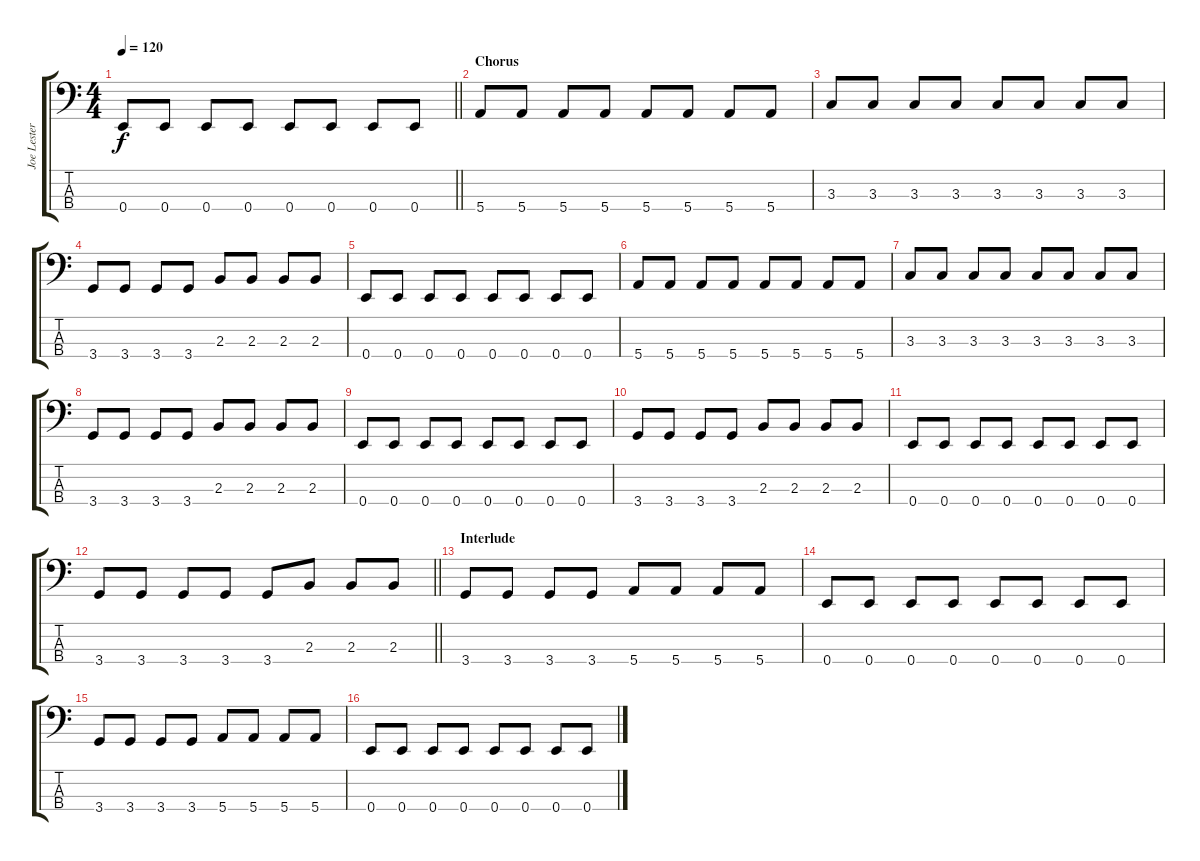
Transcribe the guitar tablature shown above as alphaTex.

\track ("Joe Lester - Bass" "Joe Lester") {instrument electricbasspick}
\staff {score tabs}
\tuning (G2 D2 A1 E1) {hide}
\ts (4 4)
\tempo 120
\clef f4
\barLineRight lightlight
\ks c
0.4.8{dy f} 0.4.8 0.4.8 0.4.8 0.4.8 0.4.8 0.4.8 0.4.8 |
\section ("" "Chorus")
5.4.8 5.4.8 5.4.8 5.4.8 5.4.8 5.4.8 5.4.8 5.4.8 |
3.3.8 3.3.8 3.3.8 3.3.8 3.3.8 3.3.8 3.3.8 3.3.8 |
3.4.8 3.4.8 3.4.8 3.4.8 2.3.8 2.3.8 2.3.8 2.3.8 |
0.4.8 0.4.8 0.4.8 0.4.8 0.4.8 0.4.8 0.4.8 0.4.8 |
5.4.8 5.4.8 5.4.8 5.4.8 5.4.8 5.4.8 5.4.8 5.4.8 |
3.3.8 3.3.8 3.3.8 3.3.8 3.3.8 3.3.8 3.3.8 3.3.8 |
3.4.8 3.4.8 3.4.8 3.4.8 2.3.8 2.3.8 2.3.8 2.3.8 |
0.4.8 0.4.8 0.4.8 0.4.8 0.4.8 0.4.8 0.4.8 0.4.8 |
3.4.8 3.4.8 3.4.8 3.4.8 2.3.8 2.3.8 2.3.8 2.3.8 |
0.4.8 0.4.8 0.4.8 0.4.8 0.4.8 0.4.8 0.4.8 0.4.8 |
\barLineRight lightlight
3.4.8 3.4.8 3.4.8 3.4.8 3.4.8 2.3.8 2.3.8 2.3.8 |
\section ("" "Interlude")
3.4.8 3.4.8 3.4.8 3.4.8 5.4.8 5.4.8 5.4.8 5.4.8 |
0.4.8 0.4.8 0.4.8 0.4.8 0.4.8 0.4.8 0.4.8 0.4.8 |
3.4.8 3.4.8 3.4.8 3.4.8 5.4.8 5.4.8 5.4.8 5.4.8 |
0.4.8 0.4.8 0.4.8 0.4.8 0.4.8 0.4.8 0.4.8 0.4.8
